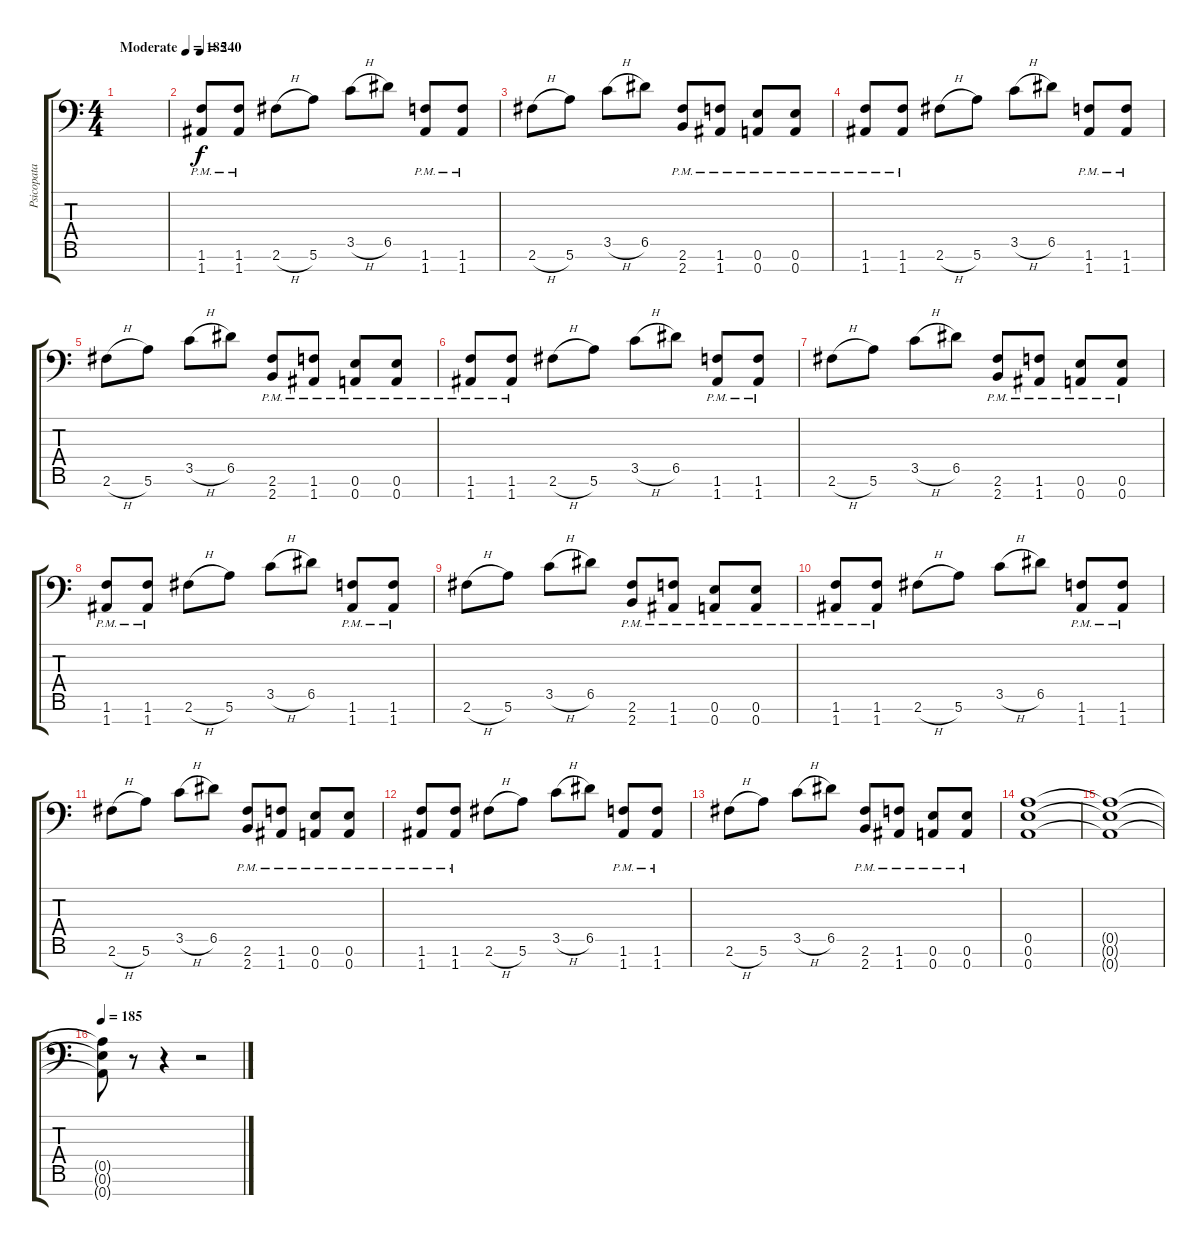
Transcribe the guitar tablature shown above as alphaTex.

\track ("Psicopata Slam" "Psicopata ") {instrument distortionguitar}
\staff {score tabs}
\tuning (E4 B3 G3 D3 A2 E2 A1) {hide}
\ts (4 4)
\tempo (185 "Moderate")
\tempo 240
\tempo (185 "Moderate")
\clef f4
\ks c
|
\tempo 240
(1.6{pm} 1.7{pm}).8 (1.6{pm} 1.7{pm}).8 2.6{h}.8 5.6.8 3.5{h}.8 6.5.8 (1.6{pm} 1.7{pm}).8 (1.6{pm} 1.7{pm}).8 |
2.6{h}.8 5.6.8 3.5{h}.8 6.5.8 (2.6{pm} 2.7{pm}).8 (1.6{pm} 1.7{pm}).8 (0.6{pm} 0.7{pm}).8 (0.6{pm} 0.7{pm}).8 |
(1.6{pm} 1.7{pm}).8 (1.6{pm} 1.7{pm}).8 2.6{h}.8 5.6.8 3.5{h}.8 6.5.8 (1.6{pm} 1.7{pm}).8 (1.6{pm} 1.7{pm}).8 |
2.6{h}.8 5.6.8 3.5{h}.8 6.5.8 (2.6{pm} 2.7{pm}).8 (1.6{pm} 1.7{pm}).8 (0.6{pm} 0.7{pm}).8 (0.6{pm} 0.7{pm}).8 |
(1.6{pm} 1.7{pm}).8 (1.6{pm} 1.7{pm}).8 2.6{h}.8 5.6.8 3.5{h}.8 6.5.8 (1.6{pm} 1.7{pm}).8 (1.6{pm} 1.7{pm}).8 |
2.6{h}.8 5.6.8 3.5{h}.8 6.5.8 (2.6{pm} 2.7{pm}).8 (1.6{pm} 1.7{pm}).8 (0.6{pm} 0.7{pm}).8 (0.6{pm} 0.7{pm}).8 |
(1.6{pm} 1.7{pm}).8 (1.6{pm} 1.7{pm}).8 2.6{h}.8 5.6.8 3.5{h}.8 6.5.8 (1.6{pm} 1.7{pm}).8 (1.6{pm} 1.7{pm}).8 |
2.6{h}.8 5.6.8 3.5{h}.8 6.5.8 (2.6{pm} 2.7{pm}).8 (1.6{pm} 1.7{pm}).8 (0.6{pm} 0.7{pm}).8 (0.6{pm} 0.7{pm}).8 |
(1.6{pm} 1.7{pm}).8 (1.6{pm} 1.7{pm}).8 2.6{h}.8 5.6.8 3.5{h}.8 6.5.8 (1.6{pm} 1.7{pm}).8 (1.6{pm} 1.7{pm}).8 |
2.6{h}.8 5.6.8 3.5{h}.8 6.5.8 (2.6{pm} 2.7{pm}).8 (1.6{pm} 1.7{pm}).8 (0.6{pm} 0.7{pm}).8 (0.6{pm} 0.7{pm}).8 |
(1.6{pm} 1.7{pm}).8 (1.6{pm} 1.7{pm}).8 2.6{h}.8 5.6.8 3.5{h}.8 6.5.8 (1.6{pm} 1.7{pm}).8 (1.6{pm} 1.7{pm}).8 |
2.6{h}.8 5.6.8 3.5{h}.8 6.5.8 (2.6{pm} 2.7{pm}).8 (1.6{pm} 1.7{pm}).8 (0.6{pm} 0.7{pm}).8 (0.6{pm} 0.7{pm}).8 |
(0.5 0.6 0.7).1 |
(0.5{t} 0.6{t} 0.7{t}).1 |
\tempo 185
(0.5{t} 0.6{t} 0.7{t}).8 r.8 r.4 r.2
